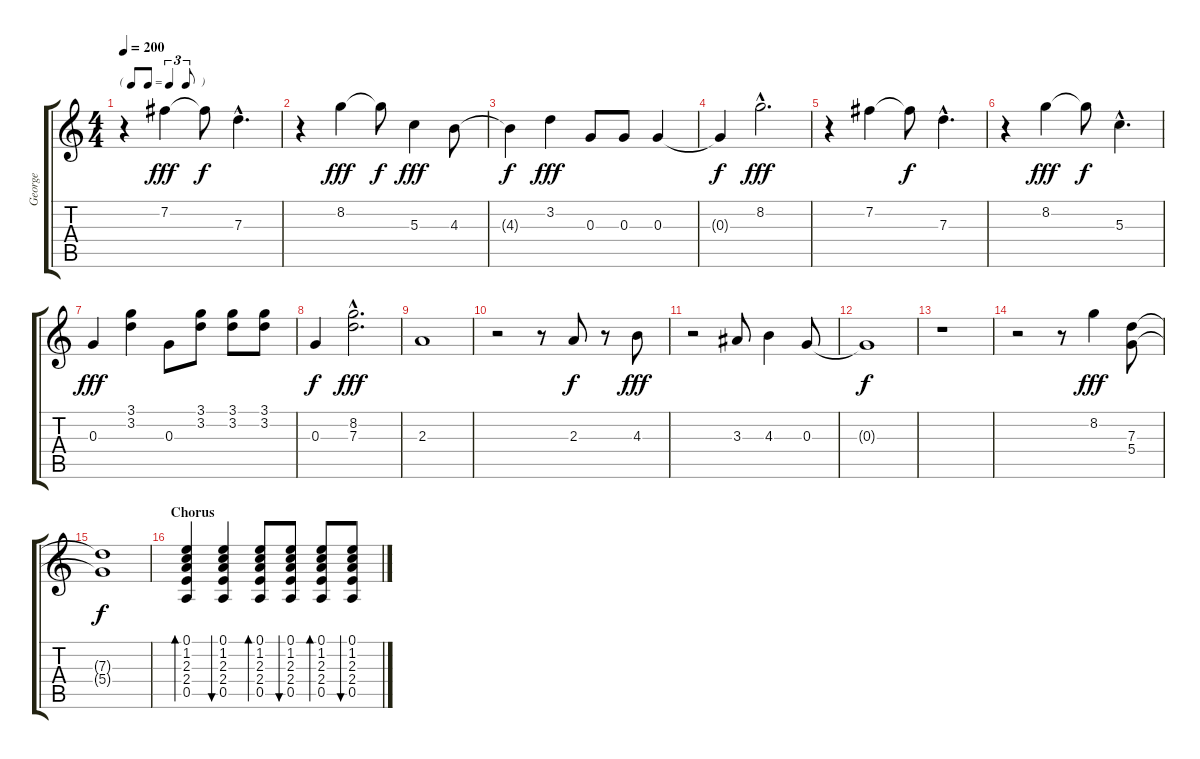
\track ("George" "George") {instrument electricguitarjazz}
\staff {score tabs}
\tuning (E4 B3 G3 D3 A2 E2) {hide}
\ts (4 4)
\tf triplet8th
\tempo 200
\clef g2
\ks c
r.4{dy f} 7.2.4{dy fff} 7.2{t}.8{dy f} 7.3{hac}.4{d} |
r.4 8.2.4{dy fff} 8.2{t}.8{dy f} 5.3.4{dy fff} 4.3.8 |
4.3{t}.4{dy f} 3.2.4{dy fff} 0.3.8 0.3.8 0.3.4 |
0.3{t}.4{dy f} 8.2{hac}.2{d dy fff} |
r.4 7.2.4 7.2{t}.8{dy f} 7.3{hac}.4{d} |
r.4 8.2.4{dy fff} 8.2{t}.8{dy f} 5.3{hac}.4{d} |
0.3.4{dy fff} (3.1 3.2).4 0.3.8 (3.1 3.2).8 (3.1 3.2).8 (3.1 3.2).8 |
0.3.4{dy f} (8.2{hac} 7.3{hac}).2{d dy fff} |
2.3.1 |
r.2 r.8 2.3.8{dy f} r.8 4.3.8{dy fff} |
r.2 3.3.8 4.3.4 0.3.8 |
0.3{t}.1{dy f} |
r.1 |
r.2 r.8 8.2.4{dy fff} (7.3 5.4).8 |
(7.3{t} 5.4{t}).1{dy f} |
\section ("" "Chorus")
(0.1 1.2 2.3 2.4 0.5).4{bd 60 volume 10} (0.1 1.2 2.3 2.4 0.5).4{bu 60} (0.1 1.2 2.3 2.4 0.5).8{bd 60} (0.1 1.2 2.3 2.4 0.5).8{bu 60} (0.1 1.2 2.3 2.4 0.5).8{bd 60} (0.1 1.2 2.3 2.4 0.5).8{bu 60}
